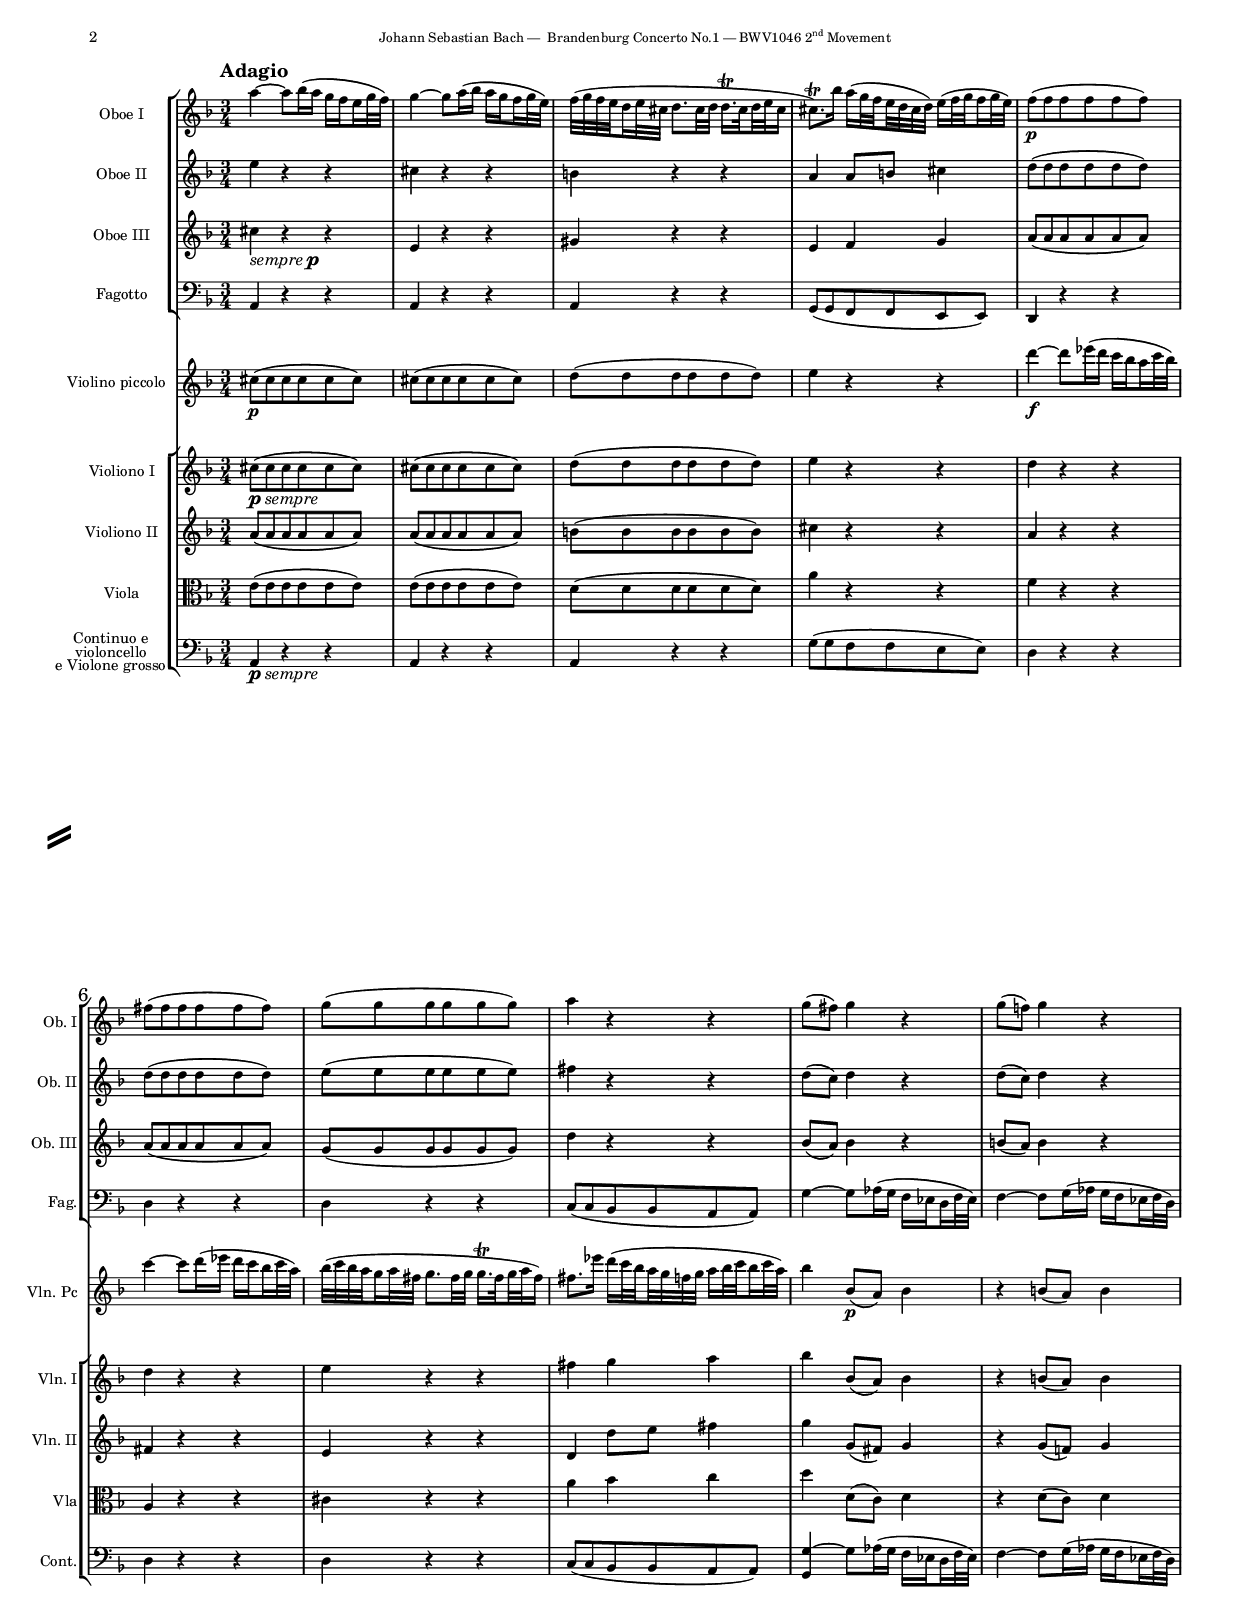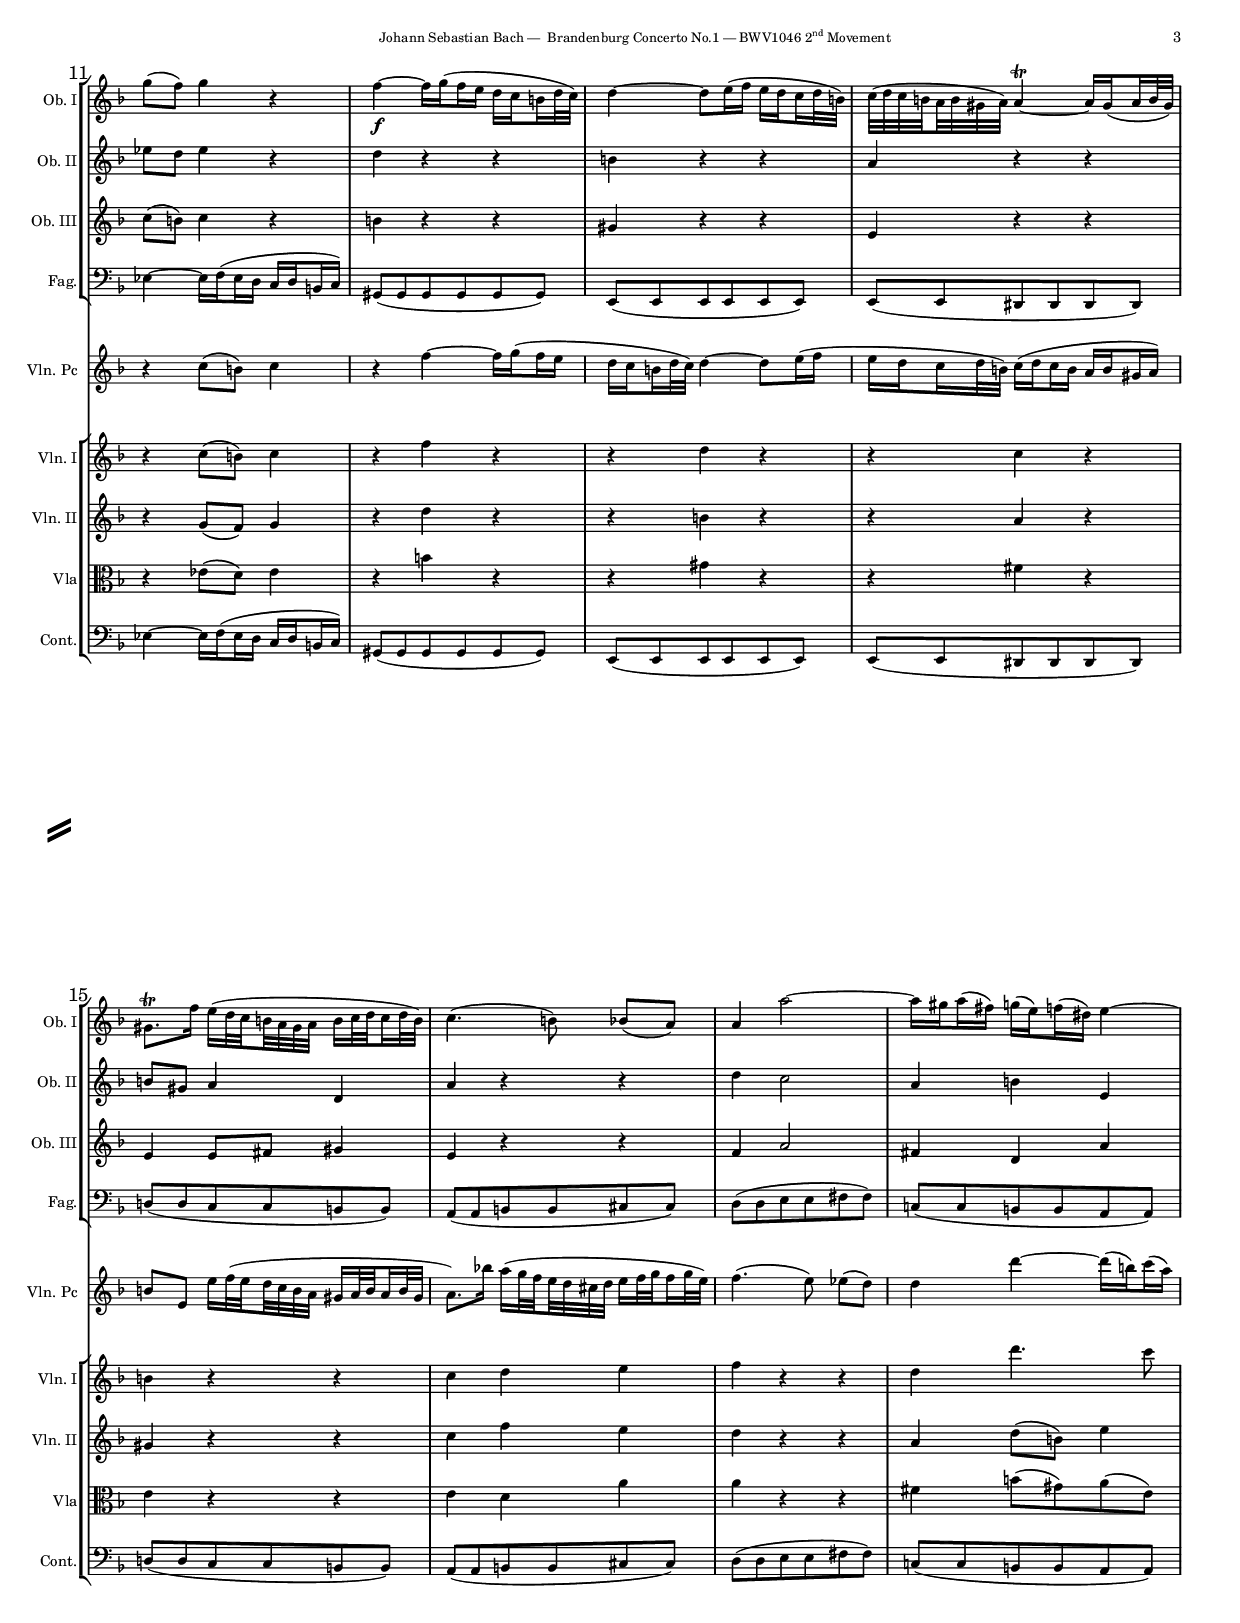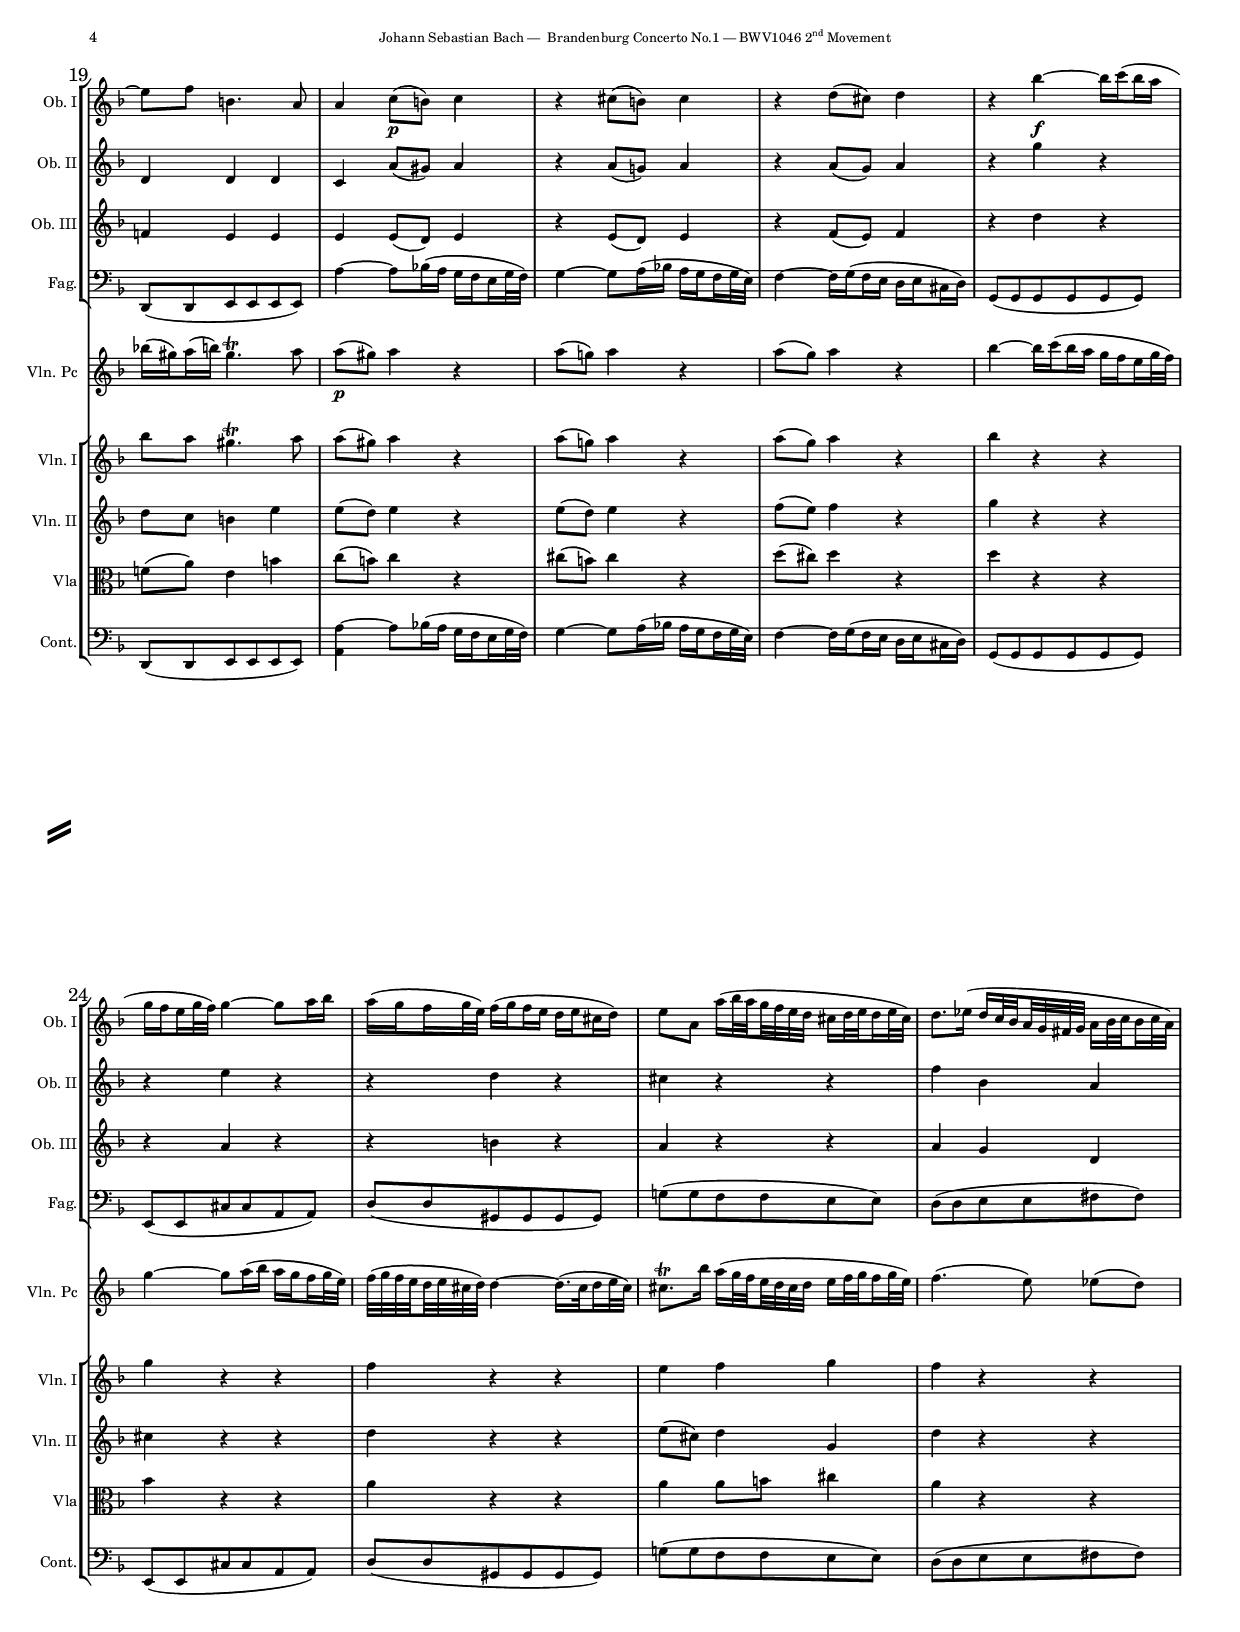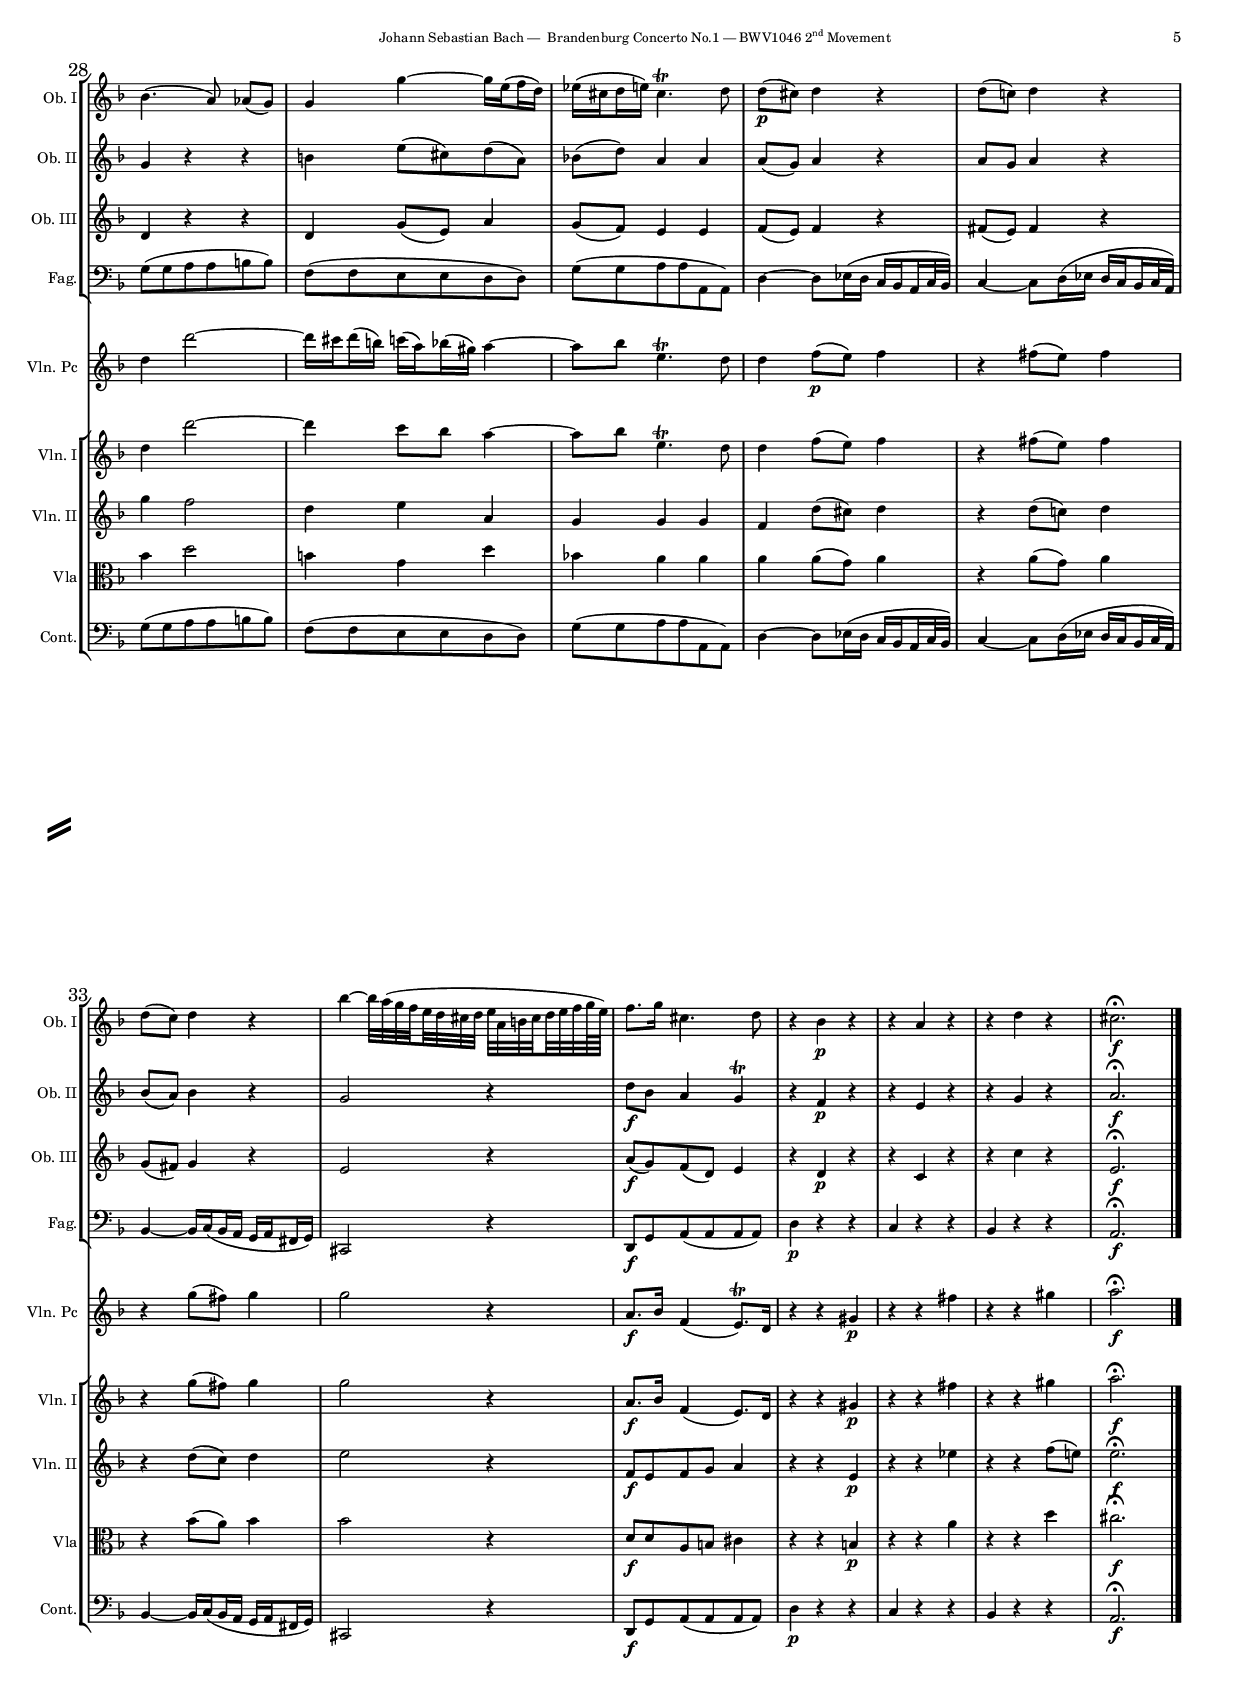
%###############################################################################
%#                                 H E A D E R                                 #
%###############################################################################
%
%  Composer           : Johann Sebastian Bach (1685 - 1750)
%  work               : Brandenburg Concerto No.1 in F major, BWV1046
%  Source             : Bach-Gesellschaft Ausgabe, Band 19 (pp.1-30)
%                       Leipzig: Breitkopf und Härtel, 1871. Plate B.W. XIX.
%  Type of score      : Score conductor mvt II
%  Typesetter         : Sébastien MANEN
%  date of initiation : Monday 03 April 2023, 23:44
%
%###############################################################################
%#                          I N C L U D E   F I L E S                          #
%###############################################################################
\version "2.22.1"
\include "./00-Common/BWV1046_Header.ily"
%  work        : Johann Sebastian Bach, Brandenburg Concerto No.I, BWV1046
%  typesetter  : Sébastien MANEN
%  date        : Monday 03 April 2023, 23:44
%###############################################################################
%#                          P A P E R   S E C T I O N                          #
%###############################################################################
\paper {
	ragged-last-bottom = ##t
	ragged-bottom = ##t
	left-margin = 15 \mm
%	indent = 0
%	annotate-spacing = ##t
	slashSeparator = \markup {
		%\center-align
		\hspace #-6
		\vcenter \combine
		\beam #3.3 #0.5 #0.54
		\raise #1.24 \beam #3.3 #0.5 #0.54
	}
	system-separator-markup = \slashSeparator
%	systems-per-page = 1
%	page-breaking = #ly:one-line-breaking
	bookTitleMarkup = \markup {
		\column {
			\vspace #15
			\fill-line {
				\fromproperty #'header:composer
			}
			\vspace #10
			\fill-line {
				\fromproperty #'header:title
			}
			\vspace #10
			\fill-line {
				\fromproperty #'header:subtitle
			}
		}
	}
	oddHeaderMarkup = \markup {
		\on-the-fly \not-first-page \fill-line {
			\null
			\center-column {
				\smaller \fromproperty #'header:subsubtitle
				\fromproperty #'header:instrument
				\vspace #1
			}
			\fromproperty #'page:page-number-string
		}
	}
	evenHeaderMarkup = \markup {
		\on-the-fly \not-first-page \fill-line {
			\fromproperty #'page:page-number-string
			\center-column {
				\smaller \fromproperty #'header:subsubtitle
				\fromproperty #'header:instrument
				\vspace #1
			}
			\null
		}
	}
	oddFooterMarkup = \markup {
		\column {
			\fill-line {
				\on-the-fly #(on-page 1) \fromproperty #'header:copyright
			}
		}
	}
}

%  work        : Johann Sebastian Bach, Brandeburg Concerto No.I, BWV1046
%  typesetter  : Sébastien MANEN
%  date        : Monday 03 April 2023, 23:44
%###############################################################################
%#                           T I M E   S E C T I O N                           #
%###############################################################################
timeMvtI = {
	\time 4/4
}
timeMvtII = {
	\time 3/4
}
timeMvtIII = {
	\time 6/8
	\tempo "Allegro"
}
timeMvtIV = {
	\time 3/4
	\tempo "Menuet"
}
timeMvtV = {
	\time 3/4
	\tempo "Trio I"
}
timeMvtVI = {
	\time 3/4
	\tempo "Menuet"
}
timeMvtVII = {
	\time 3/8
	\tempo "Polonaise"
}
timeMvtVIII = {
	\time 3/4
	\tempo "Menuet"
}
timeMvtIX = {
	\time 2/4
	\tempo "Trio II"
}
timeMvtX = {
	\time 3/4
	\tempo "Menuet"
}

%  work        : Johann Sebastian Bach, Brandeburg Concerto No.I, BWV1046
%  typesetter  : Sébastien MANEN
%  date        : Monday 03 April 2023, 23:44
%###############################################################################
%#                         L A Y O U T   S E C T I O N                         #
%###############################################################################
#(set-global-staff-size 13) %12
%#(ly:set-option 'debug-skylines #t)
\layout {
	#(layout-set-staff-size 13) %12
	\set Score.alternativeNumberingStyle = #'numbers
	\set Score.markFormatter = #format-mark-alphabet
%	\mergeDifferentlyHeadedOn
	\mergeDifferentlyDottedOn
	\context {
		\Voice
		\override TupletBracket #'bracket-visibility = ##f
%		\override TupletNumber.avoid-slur = #'outside
		\override Hairpin.to-barline = ##f
		\override TrillSpanner.bound-details.right.padding = #1.5
		\override Fingering.avoid-slur = #'around
		%\override Script.staff-padding = #'()
		\override Hairpin.height = #0.55
		\override TextScript.font-size = #1
	}
	\context {
		\Staff
		\consists #Measure_counter_engraver
		\override TupletBracket.staff-padding = ##f
		\override Fingering.staff-padding = #'()
		%\override Script.staff-padding = ##f
		\override MultiMeasureRest.space-increment = 1
		\RemoveEmptyStaves
%		\RemoveAllEmptyStaves
	}
	\context {
		\StaffGroup
		\override SystemStartBracket.collapse-height = #4
	}
	\context {
		\Score
		\override RehearsalMark #'font-size = #8  % 6
		\override RehearsalMark.extra-spacing-width = #'(-0.3 . 0.3) %0.7
		\override RehearsalMark.outside-staff-priority = ##f
		\override RehearsalMark.extra-spacing-height = #'(-inf.0 . +inf.0)
		\override DynamicTextSpanner.font-size = #0
		\override BarNumber.font-size = #2 %2
		\override MeasureCounter.outside-staff-priority = #390
		\override FootnoteItem #'annotation-line = ##f
		\override MetronomeMark.font-size = #2 %1
%		\override NonMusicalPaperColumn.stencil = #ly:paper-column::print
		\override SystemStartBar.collapse-height = #4
	}
}

%  work        : Johann Sebastian Bach, Brandeburg Concerto No.I, BWV1046
%  typesetter  : Sébastien MANEN
%  date        : Monday 03 April 2023, 23:44
%###############################################################################
%#                      S H O R T C U T S   S E C T I O N                      #
%###############################################################################
semprep = \markup {\italic sempre \dynamic p}
psempre = \markup {\dynamic p \italic sempre}
ppsempre = \markup {\dynamic pp \italic sempre}
prallup = \markup {\musicglyph #"scripts.prallup"}


%dynEO = #(define-music-function
%	(offset)
%	(pair?)
%	#{
%		\once \override DynamicText.extra-offset = #offset
%		\once \override DynamicText.whiteout = ##t
%		\once \override DynamicText.whiteout-style = #'outline
%	#}
%)



%aIIXoffset = #(define-music-function
%	(offset)
%	(number?)
%	#{
%		\once \override CombineTextScript.X-offset = #offset
%	#}
%)

%aIIOmit = \once \omit Voice.CombineTextScript

%aIIExtraOffset = #(define-music-function
%	(extraoffset)
%	(pair?)
%	#{
%		\once \override CombineTextScript.extra-offset = #extraoffset
%	#}
%)

%arpeggioPadding = #(define-music-function
%	(padding)
%	(number?)
%	#{
%		\once \override Voice.Arpeggio.padding = #padding
%	#}
%)

%beamOffset = #(define-music-function
%	(position)
%	(pair?)
%	#{
%		\once \offset positions #position Beam
%	#}
%)

%beamGap = #(define-music-function
%	(gap)
%	(number?)
%	#{
%		\once \override Beam.auto-knee-gap = #gap
%	#}
%)


%beamLeftTwoRightOne = {
%	\set stemLeftBeamCount = #2
%	\set stemRightBeamCount = #1
%}

%beamLeftOneRightTwo = {
%	\set stemLeftBeamCount = #1
%	\set stemRightBeamCount = #2
%}

%setBeamTriple = { 
%	\set subdivideBeams = ##t
%	\set baseMoment = #(ly:make-moment 1/8)
%	\set beatStructure = 2,2,2
%}

%crescText = #(define-music-function
%	(cresctext)
%	(markup?)
%	#{
%		\once \set crescendoText = \markup {\italic { #cresctext } }
%		\once \set crescendoSpanner = #'text
%	#}
%)
%dimText = #(define-music-function
%	(cresctext)
%	(markup?)
%	#{
%		\once \set decrescendoText = \markup {\italic { #cresctext } }
%		\once \set decrescendoSpanner = #'text
%	#}
%)


%dynSpanYoffset = #(define-music-function
%	(offset)
%	(number?)
%	#{
%		\once \override DynamicTextSpanner.bound-details.right.Y = #offset
%	#}
%)

%dynEO = #(define-music-function
%	(offset)
%	(pair?)
%	#{
%		\once \override DynamicText.extra-offset = #offset
%		\once \override DynamicText.whiteout = ##t
%		\once \override DynamicText.whiteout-style = #'outline
%	#}
%)

%hairpinShorten = #(define-music-function
%	(shortLength)
%	(pair?)
%	#{
%		\once \override Hairpin.shorten-pair = #shortLength
%	#}
%)

%hairpinEO = #(define-music-function
%	(offset)
%	(pair?)
%	#{
%		\once \override Hairpin.extra-offset = #offset
%		\once \override Hairpin.whiteout = ##t
%		\once \override Hairpin.whiteout-style = #'outline
%	#}
%)

%InCueContext = {
%	\override Beam.beam-thickness = #0.30 % 0.30
%	\override StemTremolo.beam-thickness = #0.35 % 0.30
%	\override Beam.length-fraction = #0.67 % 0.8
%	\override Stem.length-fraction = #0.8 % 0.8
%%	\override Stem.length = #7
%%	\override Beam.length = #7
%	\set fontSize = #-3 %-3
%}

%OutCueContext = {
%	\revert Beam.beam-thickness
%	\revert StemTremolo.beam-thickness
%	\revert Beam.length-fraction
%	\revert Stem.length-fraction
%%	\override Stem.length = #7
%%	\override Beam.length = #7
%	\unset fontSize
%}

%markEO = #(define-music-function
%	(offset)
%	(pair?)
%	#{
%		\once \override TextScript.layer = #3
%		\once \override TextScript.extra-offset = #offset
%		\once \override TextScript.whiteout = ##t
%		\once \override TextScript.whiteout-style = #'outline
%	#}
%)

%markWhiteout = {
%	\once \override Score.RehearsalMark.layer = #3
%	\once \override Score.RehearsalMark.whiteout = #0.75
%	\once \override Score.RehearsalMark.whiteout-style = #'outline
%}

%mmrPos = #(define-music-function
%	(position)
%	(number?)
%	#{
%		\once \override MultiMeasureRest.staff-position = #(- position 2)
%	#}
%)

%mmrnDown = {
%	\once \override MultiMeasureRestNumber.direction = #-1 
%}

%mmrLength = #(define-music-function
%	(length)
%	(number?)
%	#{
%		\once \override MultiMeasureRest.space-increment = #length
%	#}
%)

%mmrMinLength = #(define-music-function
%	(length)
%	(number?)
%	#{
%		\once \override MultiMeasureRest.minimum-length = #length
%	#}
%)

%mmrCondens = \once \override MultiMeasureRest.springs-and-rods = #ly:spanner::set-spacing-rods 

%omitMMRN = \omit MultiMeasureRestNumber


%markXoffset = #(define-music-function
%	(offset)
%	(number?)
%	#{
%		\once \override Score.RehearsalMark.self-alignment-X = #(- offset)
%	#}
%)

%markYoffset = #(define-music-function
%	(offset)
%	(number?)
%	#{
%		\once \override Score.RehearsalMark.Y-offset = #offset
%	#}
%)

%noteShift = #(define-music-function
%	(shift)
%	(number?)
%	#{
%		\once \override NoteColumn.force-hshift = #shift
%	#}
%)

%no = {
%	\undo \omit MultiMeasureRestNumber
%}


%ni = {
%	\omit MultiMeasureRestNumber
%}

%ottavaShorten = #(define-music-function
%	(value)
%	(pair?)
%	#{
%		\once \override Staff.OttavaBracket.shorten-pair = #value
%	#}
%)

%setSextolet = {
%	\set subdivideBeams = ##t
%	\set baseMoment = #(ly:make-moment 1/8)
%	\set beatStructure = 2,2,2,2
%	\override TupletNumber.Y-offset = #-3
%	\override TupletNumber.avoid-slur = #'ignore
%}
%unsetSextolet = {
%	\set subdivideBeams = ##f
%	\revert TupletNumber.Y-offset
%	\revert TupletNumber.avoid-slur
%}


%stemOffset = #(define-music-function
%	(offset)
%	(number?)
%	#{
%		\once \offset length #offset Stem
%	#}
%)

%textInSlur = {
%	%\once \override TextScript.outside-staff-priority = 0
%	\once \override TextScript.slur-padding = #0
%	\once \override TextScript.avoid-slur = #'around
%}

%textOsp = #(define-music-function
%	(prio)
%	(number?)
%	#{
%		\once \override TextScript.outside-staff-priority = #prio
%	#}
%)

%tempoDown = \once \override Score.MetronomeMark.direction = #-1 

%tempoXoffset = #(define-music-function
%	(offset)
%	(number?)
%	#{
%		\once \override Score.MetronomeMark.X-offset = #offset
%	#}
%)

%tempoExtraOffset = #(define-music-function
%	(offset)
%	(pair?)
%	#{
%		\once \override Score.MetronomeMark.extra-offset = #offset
%	#}
%)
%tempoEO = #(define-music-function
%	(offset)
%	(pair?)
%	#{
%		\once \override Score.MetronomeMark.extra-offset = #offset
%	#}
%)


%tupletOffset = #(define-music-function
%	(offset)
%	(number?)
%	#{
%		\once \override TupletNumber.Y-offset = #offset 
%	#}
%)

%tupletExtraOffset = #(define-music-function
%	(offset)
%	(pair?)
%	#{
%		\once \override TupletNumber.extra-offset = #offset 
%	#}
%)

%tupletAvoidSlur = \once \override TupletNumber.avoid-slur = #'ignore

%omitTupletNumber = \once \omit Voice.TupletNumber


%tremoloPosition = #(define-music-function
%	(position)
%	(number?)
%	#{
%		\once \override StemTremolo.Y-offset = #position
%	#}
%)

%trillSpanPadding = #(define-music-function
%	(padding)
%	(number?)
%	#{
%		\once \override TrillSpanner.bound-details.right.padding = #padding
%	#}
%)

%trillSpanCustom = #(define-music-function
%	(length markup)
%	(number? markup?)
%	% function to create a trill spanner with :
%	%	- specified length
%	%	- specified markup
%	#{
%		\once \override TrillSpanner.minimum-length = #length
%		\once \override TrillSpanner.springs-and-rods = #ly:spanner::set-spacing-rods
%		\once \override Score.TrillSpanner.bound-details.left.text = #markup
%	#}
%)

%trillSpanPadding = #(define-music-function
%	(padding)
%	(number?)
%	% function to create a trill spanner with :
%	%	- specified padding to avoid overlap
%	#{
%		\once \override TrillSpanner.bound-details.right.padding = #padding
%	#}
%)


%naturaltrill = \once \override TrillSpanner.bound-details.left.text = \markup {
%	\concat { 
%		\musicglyph #"scripts.trill" \translate #'(0.5 . 1.05) \tiny \natural 
%	}
%}
%flattrill = \once \override TrillSpanner.bound-details.left.text = \markup {
%	\concat { 
%		\musicglyph #"scripts.trill" \translate #'(0.6 . 0.52) \tiny \flat 
%	}
%}
%sharptrill = \once \override TrillSpanner.bound-details.left.text = \markup {
%	\concat { 
%		\musicglyph #"scripts.trill" \translate #'(0.5 . 1.05) \tiny \sharp  
%	}
%}

%trillflat = \markup { 
%	\general-align #X #CENTER 
%	\concat { 
%		\hspace #2.4 \musicglyph #"scripts.trill" 
%		\translate #'(0.5 . 0.49) \tiny \flat 
%	}
%}



%voltaShorten = #(define-music-function
%	(shortLength)
%	(pair?)
%	#{
%		\once \override Score.VoltaBracket.shorten-pair = #shortLength
%	#}
%)

%whiteoutRehearsalMark = {
%	\override Score.StaffSymbol.layer = #4
%	\override Score.RehearsalMark.layer = #3
%	\once \override Score.RehearsalMark.whiteout = ##t
%	%\once \override Score.RehearsalMark.whiteout-style = #'outline
%}


%whiteoutMarkup = {
%	\once \override Hairpin.layer = #4
%	\once \override TextScript.layer = #3
%	\once \override TextScript.whiteout = ##t
%	\once \override TextScript.whiteout-style = #'outline
%}

%whiteoutDynamic = {
%	\once \override DynamicText.whiteout = ##t
%	\once \override DynamicText.whiteout-style = #'outline
%}

%whiteoutMetronomeMark = {
%	\once \override Score.MetronomeMark.whiteout = ##t
%	\once \override Score.MetronomeMark.whiteout-style = #'outline
%}


%  work        : Johann Sebastian Bach, Brandeburg Concerto No.I, BWV1046
%  typesetter  : Sébastien MANEN
%  date        : Monday 03 April 2023, 23:44
%###############################################################################
%#                     S T A F F   N A M E   :   M V T   I                     #
%###############################################################################
nameStaffIMvtI = {
	\set Staff.instrumentName = #"Corno I"
	\set Staff.shortInstrumentName = #"Cor. I"
}
nameStaffIIMvtI = {
	\set Staff.instrumentName = #"Corno II"
	\set Staff.shortInstrumentName = #"Cor. II"
}
nameStaffIIIMvtI = {
	\set Staff.instrumentName = #"Oboe I"
	\set Staff.shortInstrumentName = #"Ob. I"
}
nameStaffIVMvtI = {
	\set Staff.instrumentName = #"Oboe II"
	\set Staff.shortInstrumentName = #"Ob. II"
}
nameStaffVMvtI = {
	\set Staff.instrumentName = #"Oboe III"
	\set Staff.shortInstrumentName = #"Ob. III"
}
nameStaffVIMvtI = {
	\set Staff.instrumentName = #"Fagotto"
	\set Staff.shortInstrumentName = #"Fag."
}
nameStaffVIIMvtI = {
	\set Staff.instrumentName = #"Violino piccolo"
	\set Staff.shortInstrumentName = #"Vln. Pc"
}
nameStaffVIIIMvtI = {
	\set Staff.instrumentName = #"Violiono I"
	\set Staff.shortInstrumentName = #"Vln. I"
}
nameStaffIXMvtI = {
	\set Staff.instrumentName = #"Violiono II"
	\set Staff.shortInstrumentName = #"Vln. II"
}
nameStaffXMvtI = {
	\set Staff.instrumentName = #"Viola"
	\set Staff.shortInstrumentName = #"Vla"
}
nameStaffXIMvtI = {
	\set Staff.instrumentName = #"Violoncello"
	\set Staff.shortInstrumentName = #"Vlc"
}
nameStaffXIIMvtI = {
	\set Staff.instrumentName = \markup {
		\center-column {
			\lower #1 "Continuo e" "Violone grosso"
		}
	}
	\set Staff.shortInstrumentName = #"Cont."
}
%###############################################################################
%#                    S T A F F   N A M E   :   M V T   I I                    #
%###############################################################################
nameStaffIMvtII = {
	\set Staff.instrumentName = #"Oboe I"
	\set Staff.shortInstrumentName = #"Ob. I"
}
nameStaffIIMvtII = {
	\set Staff.instrumentName = #"Oboe II"
	\set Staff.shortInstrumentName = #"Ob. II"
}
nameStaffIIIMvtII = {
	\set Staff.instrumentName = #"Oboe III"
	\set Staff.shortInstrumentName = #"Ob. III"
}
nameStaffIVMvtII = {
	\set Staff.instrumentName = #"Fagotto"
	\set Staff.shortInstrumentName = #"Fag."
}
nameStaffVMvtII = {
	\set Staff.instrumentName = #"Violino piccolo"
	\set Staff.shortInstrumentName = #"Vln. Pc"
}
nameStaffVIMvtII = {
	\set Staff.instrumentName = #"Violiono I"
	\set Staff.shortInstrumentName = #"Vln. I"
}
nameStaffVIIMvtII = {
	\set Staff.instrumentName = #"Violiono II"
	\set Staff.shortInstrumentName = #"Vln. II"
}
nameStaffVIIIMvtII = {
	\set Staff.instrumentName = #"Viola"
	\set Staff.shortInstrumentName = #"Vla"
}
nameStaffIXMvtII = {
	\set Staff.instrumentName = \markup {
		\center-column {
			\lower #2 "Continuo e" \lower #1 "violoncello" "e Violone grosso"
		}
	}
	\set Staff.shortInstrumentName = #"Cont."
}
%###############################################################################
%#                   S T A F F   N A M E   :   M V T   I I I                   #
%###############################################################################




%###############################################################################
%#                    S T A F F   N A M E   :   M V T   I V                    #
%###############################################################################





%###############################################################################
%#                     S T A F F   N A M E   :   M V T   V                     #
%###############################################################################




%###############################################################################
%#                    S T A F F   N A M E   :   M V T   V I                    #
%###############################################################################





%###############################################################################
%#                   S T A F F   N A M E   :   M V T   V I I                   #
%###############################################################################




%###############################################################################
%#                  S T A F F   N A M E   :   M V T   V I I I                  #
%###############################################################################





%###############################################################################
%#                    S T A F F   N A M E   :   M V T   I X                    #
%###############################################################################






%###############################################################################
%#                     S T A F F   N A M E   :   M V T   X                     #
%###############################################################################




%  work        : Johann Sebastian Bach, Brandeburg Concerto No.I, BWV1046
%  typesetter  : Sébastien MANEN
%  date        : Monday 03 April 2023, 23:44
%###############################################################################
%#                 C O N D U C T O R   S C O R E   F O R M A T                 #
%###############################################################################
formatConductorMvtII = {
	\override Score.NonMusicalPaperColumn.line-break-permission = ##f
	\override Score.NonMusicalPaperColumn.page-break-permission = ##f
	\overrideProperty Score.NonMusicalPaperColumn.line-break-system-details #'(
		(Y-offset . 5)
		(alignment-distances . (9 9 9 13 13 9 9 9)))
	s2.*5 \break
	\overrideProperty Score.NonMusicalPaperColumn.line-break-system-details #'(
		(Y-offset . 142)
		(alignment-distances . (9 9 9 13 13 9 9 9)))
	s2.*5 \pageBreak
	\overrideProperty Score.NonMusicalPaperColumn.line-break-system-details #'(
		(Y-offset . 5)
		(alignment-distances . (9 9 9 13 13 9 9 9)))
	s2.*4 \break
	\overrideProperty Score.NonMusicalPaperColumn.line-break-system-details #'(
		(Y-offset . 142)
		(alignment-distances . (9 9 9 13 13 9 9 9)))
	s2.*4 \pageBreak
	\overrideProperty Score.NonMusicalPaperColumn.line-break-system-details #'(
		(Y-offset . 5)
		(alignment-distances . (9 9 9 13 13 9 9 9)))
	s2.*5 \break
	\overrideProperty Score.NonMusicalPaperColumn.line-break-system-details #'(
		(Y-offset . 142)
		(alignment-distances . (9 9 9 13 13 9 9 9)))
	s2.*4 \pageBreak
	\overrideProperty Score.NonMusicalPaperColumn.line-break-system-details #'(
		(Y-offset . 5)
		(alignment-distances . (9 9 9 13 13 9 9 9)))
	s2.*5 \break
	\overrideProperty Score.NonMusicalPaperColumn.line-break-system-details #'(
		(Y-offset . 142)
		(alignment-distances . (10.5 9.5 10 13 13 9.5 11.5 10)))
	s2.*6 
}

%  work        : Johann Sebastian Bach, Brandeburg Concerto No.I, BWV1046
%  typesetter  : Sébastien MANEN
%  date        : Monday 03 April 2023, 23:44
%###############################################################################
%#                       T E M P I  C O N D U C T O R S                        #
%###############################################################################
tempiMvtI = {
	\tempo "-"
}
tempiMvtII = {
	\tempo "Adagio"
}



%###############################################################################
%#                            T E M P I   P A R T S                            #
%###############################################################################


%  work        : Johann Sebastian Bach, Brandeburg Concerto No.I, BWV1046
%  typesetter  : Sébastien MANEN
%  date        : Monday 03 April 2023, 23:44
%###############################################################################
%#                          M U S I C   S E C T I O N                          #
%###############################################################################
musicOboeIMvtII = \relative c''' {
	\clef treble
	\key f \major
	\set subdivideBeams = ##t
	\set baseMoment = #(ly:make-moment 1/8)
%	\transposition a
% Bars 1 to 5
	a4~ a8 bes16( a g f e g32 f)
	g4~ g8 a16( bes a g f g32 e)
	f( g f e d16 e32 cis d8. cis32 d d16.\trill cis32 d e cis16
	cis8.\trill) bes'16 a( g32 f e d cis d) e16( f32 g f16 g32 e)
	f8(\p f f f f f)
% Bars 6 to 10
	fis( fis fis fis fis fis)
	g( g g g g g)
	a4 r r
	g8( fis) g4 r
	g8( f!) g4 r
% Bars 11 to 15
	g8( f) g4 r
	f4\f~ f16 g( f e d c b d32 c)
	d4~ d8 e16( f e d c d32 b)
	c32( d c b a b gis a) a4~\trill a16 gis( a b32 gis)
	gis8.\trill f'16 e( d32 c b a gis a b16 c32 d c16 d32 b)
% Bars 16 to 20
	c4.( b8)\noBeam bes( a)
	a4 a'2~
	a16 gis a( fis) g( e) f( dis) e4~
	e8 f b,4. a8
	a4 c8\p( b) c4
% Bars 21 to 25
	r4 cis8( b) cis4
	r d8( cis) d4
	r bes'4\f~ bes16 c( bes a
	g f e g32 f) g4~ g8 a16 bes
	a( g f g32 e) f16( g f e d e cis d)
% Bars 26 to 30
	e8 a, a'16( bes32 a g f e d cis16 d32 e d16 e32 cis)
	d8. ees16( d c32 bes a g fis g a16 bes32 c bes16 c32 a)
	bes4.( a8)\noBeam aes( g)
	g4 g'~ g16 e( f d)
	ees( cis d e) cis4.\trill d8
% Bars 31 to 35
	d(\p cis) d4 r
	d8( c!) d4 r
	d8( c) d4 r
	bes'4~ bes32 a( g f e d cis d e a, b cis d e f g64 e)
	f8. g16 cis,4. d8
% Bars 36 to 39
	r4 bes\p r
	r a r
	r d r
	cis2.\fermata\f \bar "|."
}

%  work        : Johann Sebastian Bach, Brandeburg Concerto No.I, BWV1046
%  typesetter  : Sébastien MANEN
%  date        : Monday 03 April 2023, 23:44
%###############################################################################
%#                          M U S I C   S E C T I O N                          #
%###############################################################################
musicOboeIIMvtII = \relative c'' {
	\clef treble
	\key f \major
%	\transposition a
% Bars 1 to 5
	e4 r r
	cis r r
	b r r
	a a8 b cis4
	d8( d d d d d)
% Bars 6 to 10
	d( d d d d d)
	e( e e e e e)
	fis4  r r
	d8( c) d4 r
	d8( c) d4 r
% Bars 11 to 15
	ees8 d ees4 r
	d r r
	b r r
	a r r
	b8 gis a4 d,
% Bars 16 to 20
	a' r r
	d c2
	a4 b e,
	d d d
	c a'8( gis) a4
% Bars 21 to 25
	r a8( g!) a4
	r a8( g) a4
	r g' r
	r e r
	r d r
% Bars 26 to 30
	cis r r
	f bes, a 
	g r r
	b e8( cis) d( a)
	bes!( d) a4 a
% Bars 31 to 35
	a8( g) a4 r
	a8 g a4 r
	bes8( a) bes4 r
	g2 r4
	d'8\f bes a4 g\trill
% Bars 36 to 39
	r f\p r
	r e r
	r g r
	a2.\fermata\f \bar "|."
}

%  work        : Johann Sebastian Bach, Brandeburg Concerto No.I, BWV1046
%  typesetter  : Sébastien MANEN
%  date        : Monday 03 April 2023, 23:44
%###############################################################################
%#                          M U S I C   S E C T I O N                          #
%###############################################################################
musicOboeIIIMvtII = \relative c'' {
	\clef treble
	\key f \major
%	\transposition a
% Bars 1 to 5
	cis4_\semprep r r
	e, r r
	gis r r
	e f g
	a8( a a a a a)
% Bars 6 to 10
	a( a a a a a)
	g( g g g g g)
	d'4 r r
	bes8( a) bes4 r
	b8( a) b4 r
% Bars 11 to 15
	c8( b) c4 r
	b4 r r
	gis r r
	e r r
	e e8 fis gis4
% Bars 16 to 20
	e r r
	f a2
	fis4 d a'
	f! e e
	e e8( d) e4
% Bars 21 to 25
	r e8( d) e4
	r f8( e) f4
	r d' r
	r a r
	r b r
% Bars 26 to 30
	a r r
	a g d
	d r r
	d g8( e) a4
	g8( f) e4 e
% Bars 31 to 35
	f8( e) f4 r
	fis8( e) fis4 r
	g8( fis) g4 r 
	e2 r4
	a8(\f g) f( d) e4
% Bars 36 to 39
	r d\p r
	r c r
	r c' r
	e,2.\f\fermata \bar "|."
}

%  work        : Johann Sebastian Bach, Brandeburg Concerto No.I, BWV1046
%  typesetter  : Sébastien MANEN
%  date        : Monday 03 April 2023, 23:44
%###############################################################################
%#                          M U S I C   S E C T I O N                          #
%###############################################################################
musicFagottoMvtII = \relative c {
	\clef bass
	\key f \major
	\set subdivideBeams = ##t
	\set baseMoment = #(ly:make-moment 1/8)
%	\transposition a
% Bars 1 to 5
	a4 r r
	a r r
	a r r 
	g8( g f f e e)
	d4 r r
% Bars 6 to 10
	d' r r
	d r r
	c8( c bes bes a a)
	g'4~ g8 aes16( g f ees d f32 ees)
	f4~ f8 g16( aes g f ees f32 d)
% Bars 11 to 15
	ees4~ ees16 f( ees d c d b c)
	gis8( gis gis gis gis gis)
	e( e e e e e)
	e( e dis dis dis dis)
	d'!( d c c b b)
% Bars 16 to 20
	a( a b b cis cis)
	d( d e e fis fis)
	c!( c b b a a)
	d,( d e e e e)
	a'4~ a8 bes!16( a g f e g32 f)
% Bars 21 to 25
	g4~ g8 a16( bes! a g f g32 e)
	f4~ f16 g( f e d e cis d)
	g,8( g g g g g)
	e( e cis' cis a a)
	d( d gis, gis gis gis)
% Bars 26 to 30
	g'!( g f f e e)
	d( d e e fis fis)
	g( g a a b b)
	f( f e e d d)
	g( g a a a, a)
% Bars 31 to 35
	d4~ d8 ees16( d c bes a c32 bes)
	c4~ c8 d16( ees d c bes c32 a)
	bes4~ bes16 c( bes a g a fis g)
	cis,2 r4
	d8\f g a( a a a)
% Bars 36 to 39
	d4\p r r
	c r r
	bes r r
	a2.\fermata\f \bar "|."
}

%  work        : Johann Sebastian Bach, Brandeburg Concerto No.I, BWV1046
%  typesetter  : Sébastien MANEN
%  date        : Monday 03 April 2023, 23:44
%###############################################################################
%#                          M U S I C   S E C T I O N                          #
%###############################################################################
musicViolinopiccoloMvtII = \relative c'' {
	\clef treble
	\key f \major
	\set subdivideBeams = ##t
	\set baseMoment = #(ly:make-moment 1/8)
%	\transposition a
% Bars 1 to 5
	cis8\p( cis cis cis cis cis)
	cis( cis cis cis cis cis)
	d( d d d d d)
	e4 r r
	d'4\f~ d8 ees16( d c bes a c32 bes)
% Bars 6 to 10
	c4~ c8 d16( ees d c bes c32 a)
	bes( c bes a g16 a32 fis g8. fis32 g g16.\trill fis32 g a fis16)
	fis8. ees'16 d( c32 bes a g f g a16 bes32 c bes16 c32 a)
	bes4 bes,8(\p a) bes4
	r b8( a) b4
% Bars 11 to 15
	r c8( b) c4
	r f~ f16 g( f e
	d c b d32 c) d4~ d8 e16( f
	e d c d32 b) c16( d c b a b gis a)
	b8 e, e'16 f32( e d c b a gis16 a32 b a16 b32 gis
% Bars 16 to 20
	a8.) bes'!16 a( g32 f e d cis d e16 f32 g f16 g32 e)
	f4.( e8)\noBeam ees( d)
	d4 d'4~ d16( b) c( a)
	bes!( gis) a( b) gis4.\trill a8
	a8(\p gis) a4 r
% Bars 21 to 25
	a8( g!) a4 r
	a8( g) a4 r
	bes4~ bes16 c( bes a g f e g32 f)
	g4~ g8 a16( bes a g f g32 e)
	f( g f e d e cis d) d4~ d16.( cis32 d16 e32 cis)
% Bars 26 to 30
	cis8.\trill bes'16 a16( g32 f e d cis d e16 f32 g f16 g32 e)
	f4.( e8)\noBeam ees( d)
	d4 d'2~ 
	d16 cis d( b) c( a) bes!( gis) a4~
	a8 bes e,4.\trill d8
% Bars 31 to 35
	d4 f8\p( e) f4
	r fis8( e) fis4
	r g8( fis) g4
	g2 r4
	a,8.\f bes16 f4( e8.\trill) d16
% Bars 36 to 39
	r4 r gis\p
	r r fis'
	r r gis
	a2.\f\fermata \bar "|."
}

%  work        : Johann Sebastian Bach, Brandeburg Concerto No.I, BWV1046
%  typesetter  : Sébastien MANEN
%  date        : Monday 03 April 2023, 23:44
%###############################################################################
%#                          M U S I C   S E C T I O N                          #
%###############################################################################
musicViolinoIMvtII = \relative c'' {
	\clef treble
	\key f \major
%	\transposition a
% Bars 1 to 5
	cis8_\psempre( cis cis cis cis cis)
	cis( cis cis cis cis cis)
	d( d d d d d)
	e4 r r
	d r r
% Bars 6 to 10
	d r r
	e r r 
	fis g a
	bes bes,8( a) bes4
	r b8( a) b4
% Bars 11 to 15
	r c8( b) c4
	r f r
	r d r
	r c r
	b r r
% Bars 16 to 20
	c d e
	f r r
	d d'4. c8
	bes8 a gis4.\trill a8
	a8( gis) a4 r
% Bars 21 to 25
	a8( g!) a4 r
	a8( g) a4 r
	bes r r
	g r r
	f r r
% Bars 26 to 30
	e f g
	f r r
	d d'2~
	d4 c8 bes a4~
	a8 bes e,4.\trill d8
% Bars 31 to 35
	d4 f8( e) f4
	r fis8( e) fis4
	r g8( fis) g4
	g2 r4
	a,8.\f bes16 f4( e8.) d16
% Bars 36 to 39
	r4 r gis\p
	r r fis'
	r r gis
	a2.\fermata\f \bar "|."
}

%  work        : Johann Sebastian Bach, Brandeburg Concerto No.I, BWV1046
%  typesetter  : Sébastien MANEN
%  date        : Monday 03 April 2023, 23:44
%###############################################################################
%#                          M U S I C   S E C T I O N                          #
%###############################################################################
musicViolinoIIMvtII = \relative c'' {
	\clef treble
	\key f \major
%	\transposition a
% Bars 1 to 5
	a8( a a a a a)
	a( a a a a a)
	b( b b b b b)
	cis4 r r
	a r r
% Bars 6 to 10
	fis r r 
	e r r 
	d d'8 e fis4
	g g,8( fis) g4
	r g8( f!) g4
% Bars 11 to 15
	r g8( f) g4
	r d' r
	r b r
	r a r
	gis r r
% Bars 16 to 20
	c f e
	d r r
	a d8( b) e4
	d8 c b4 e
	e8( d) e4 r
% Bars 21 to 25
	e8( d) e4 r
	f8( e) f4 r
	g r r
	cis, r r
	d r r
% Bars 26 to 30
	e8( cis) d4 g,
	d' r r
	g f2
	d4 e a,
	g g g
% Bars 31 to 35
	f d'8( cis) d4
	r d8( c!) d4
	r d8( c) d4
	e2 r4
	f,8\f e f g a4
% Bars 36 to 39
	r r e\p
	r r ees'
	r r f8( e!)
	e2.\f\fermata \bar "|."
}

%  work        : Johann Sebastian Bach, Brandeburg Concerto No.I, BWV1046
%  typesetter  : Sébastien MANEN
%  date        : Monday 03 April 2023, 23:44
%###############################################################################
%#                          M U S I C   S E C T I O N                          #
%###############################################################################
musicViolaMvtII = \relative c' {
	\clef alto
	\key f \major
%	\transposition a
% Bars 1 to 5
	e8( e e e e e)
	e( e e e e e)
	d( d d d d d)
	a'4 r r
	f r r
% Bars 6 to 10
	a, r r
	cis r r
	a' bes c
	d d,8( c) d4
	r d8( c) d4
% Bars 11 to 15
	r ees8( d) ees4
	r b' r
	r gis r
	r fis r
	e r r
% Bars 16 to 20
	e d a'
	a r r
	fis b8( gis) a( e)
	f!( a) e4 b'
	c8( b) c4 r
% Bars 21 to 25
	cis8( b) cis4 r
	d8( cis) d4 r
	d r r
	bes r r
	a r r
% Bars 26 to 30
	a a8 b cis4
	a r r
	bes d2
	b4 g d'
	bes! a a
% Bars 31 to 35
	a a8( g) a4
	r a8( g) a4
	r bes8( a) bes4
	bes2 r4
	d,8\f d a b cis4
% Bars 36 to 39
	r r b\p
	r r a'
	r r d
	cis2.\f\fermata \bar "|."
}

%  work        : Johann Sebastian Bach, Brandeburg Concerto No.I, BWV1046
%  typesetter  : Sébastien MANEN
%  date        : Monday 03 April 2023, 23:44
%###############################################################################
%#                          M U S I C   S E C T I O N                          #
%###############################################################################
musicContinuoeMvtII = \relative c {
	\clef bass
	\key f \major
	\set subdivideBeams = ##t
	\set baseMoment = #(ly:make-moment 1/8)
%	\transposition a
% Bars 1 to 5
	a4_\psempre r r
	a r r
	a r r 
	g'8( g f f e e)
	d4 r r
% Bars 6 to 10
	d r r
	d r r
	c8( c bes bes a a)
	<g g'>4~ g'8 aes16( g f ees d f32 ees)
	f4~ f8 g16( aes g f ees f32 d)
% Bars 11 to 15
	ees4~ ees16 f( ees d c d b c)
	gis8( gis gis gis gis gis)
	e( e e e e e)
	e( e dis dis dis dis)
	d'!( d c c b b)
% Bars 16 to 20
	a( a b b cis cis)
	d( d e e fis fis)
	c!( c b b a a)
	d,( d e e e e)
	<a a'>4~ a'8 bes!16( a g f e g32 f)
% Bars 21 to 25
	g4~ g8 a16( bes! a g f g32 e)
	f4~ f16 g( f e d e cis d)
	g,8( g g g g g)
	e( e cis' cis a a)
	d( d gis, gis gis gis)
% Bars 26 to 30
	g'!( g f f e e)
	d( d e e fis fis)
	g( g a a b b)
	f( f e e d d)
	g( g a a a, a)
% Bars 31 to 35
	d4~ d8 ees16( d c bes a c32 bes)
	c4~ c8 d16( ees d c bes c32 a)
	bes4~ bes16 c( bes a g a fis g)
	cis,2 r4
	d8\f g a( a a a)
% Bars 36 to 39
	d4\p r r
	c r r
	bes r r
	a2.\fermata\f \bar "|."
}

%###############################################################################
%#                          S C O R E    S E C T I O N                         #
%###############################################################################
\book {
	\header {
		subtitle = \markup { 
			\abs-fontsize #12 \sans
			\center-column {
				"1st movement"
			}
		}
		subsubtitle = \markup { 
			"Johann Sebastian Bach — "
			"Brandenburg Concerto No.1 — BWV1046"
			\concat {"2" \super nd} "Movement"
		}
	}
	\score {
		<<
			\new StaffGroup <<
				\new Staff <<
					\new Voice {
						\formatConductorMvtII
					}
					\new Voice {
						\tempiMvtII
					}
					\new Voice {
						\timeMvtII \nameStaffIMvtII \musicOboeIMvtII
					}
				>>
				\new Staff {
					\timeMvtII \nameStaffIIMvtII \musicOboeIIMvtII
				}
				\new Staff {
					\timeMvtII \nameStaffIIIMvtII \musicOboeIIIMvtII
				}
				\new Staff {
					\timeMvtII \nameStaffIVMvtII \musicFagottoMvtII
				}
			>>
			\new Staff {
				\timeMvtII \nameStaffVMvtII \musicViolinopiccoloMvtII
			}
			\new StaffGroup <<
				\new Staff {
					\timeMvtII \nameStaffVIMvtII \musicViolinoIMvtII
				}
				\new Staff {
					\timeMvtII \nameStaffVIIMvtII \musicViolinoIIMvtII
				}
				\new Staff {
					\timeMvtII \nameStaffVIIIMvtII \musicViolaMvtII
				}
				\new Staff {
					\timeMvtII \nameStaffIXMvtII \musicContinuoeMvtII
				}
			>>
		>>
		\header {
			breakbefore = ##t
		}
		\layout {
			\context {
				\Score
				\override SpacingSpanner.common-shortest-duration = #(ly:make-moment 1/4)
			}
		}
	}
}
